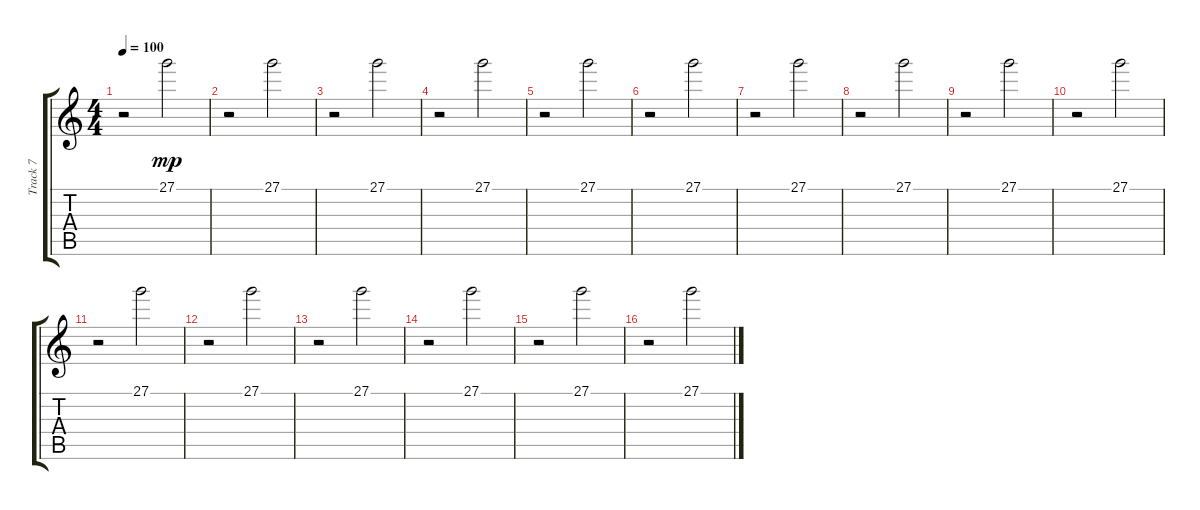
\track ("Track 7" "Track 7") {instrument lead1square}
\staff {score tabs}
\tuning (E4 B3 G3 D3 A2 E2) {hide}
\ts (4 4)
\tempo 100
\clef g2
\ks c
r.2{dy mp} 27.1.2 |
r.2 27.1.2 |
r.2 27.1.2 |
r.2 27.1.2 |
r.2 27.1.2 |
r.2 27.1.2 |
r.2 27.1.2 |
r.2 27.1.2 |
r.2 27.1.2 |
r.2 27.1.2 |
r.2 27.1.2 |
r.2 27.1.2 |
r.2 27.1.2 |
r.2 27.1.2 |
r.2 27.1.2 |
r.2 27.1.2
